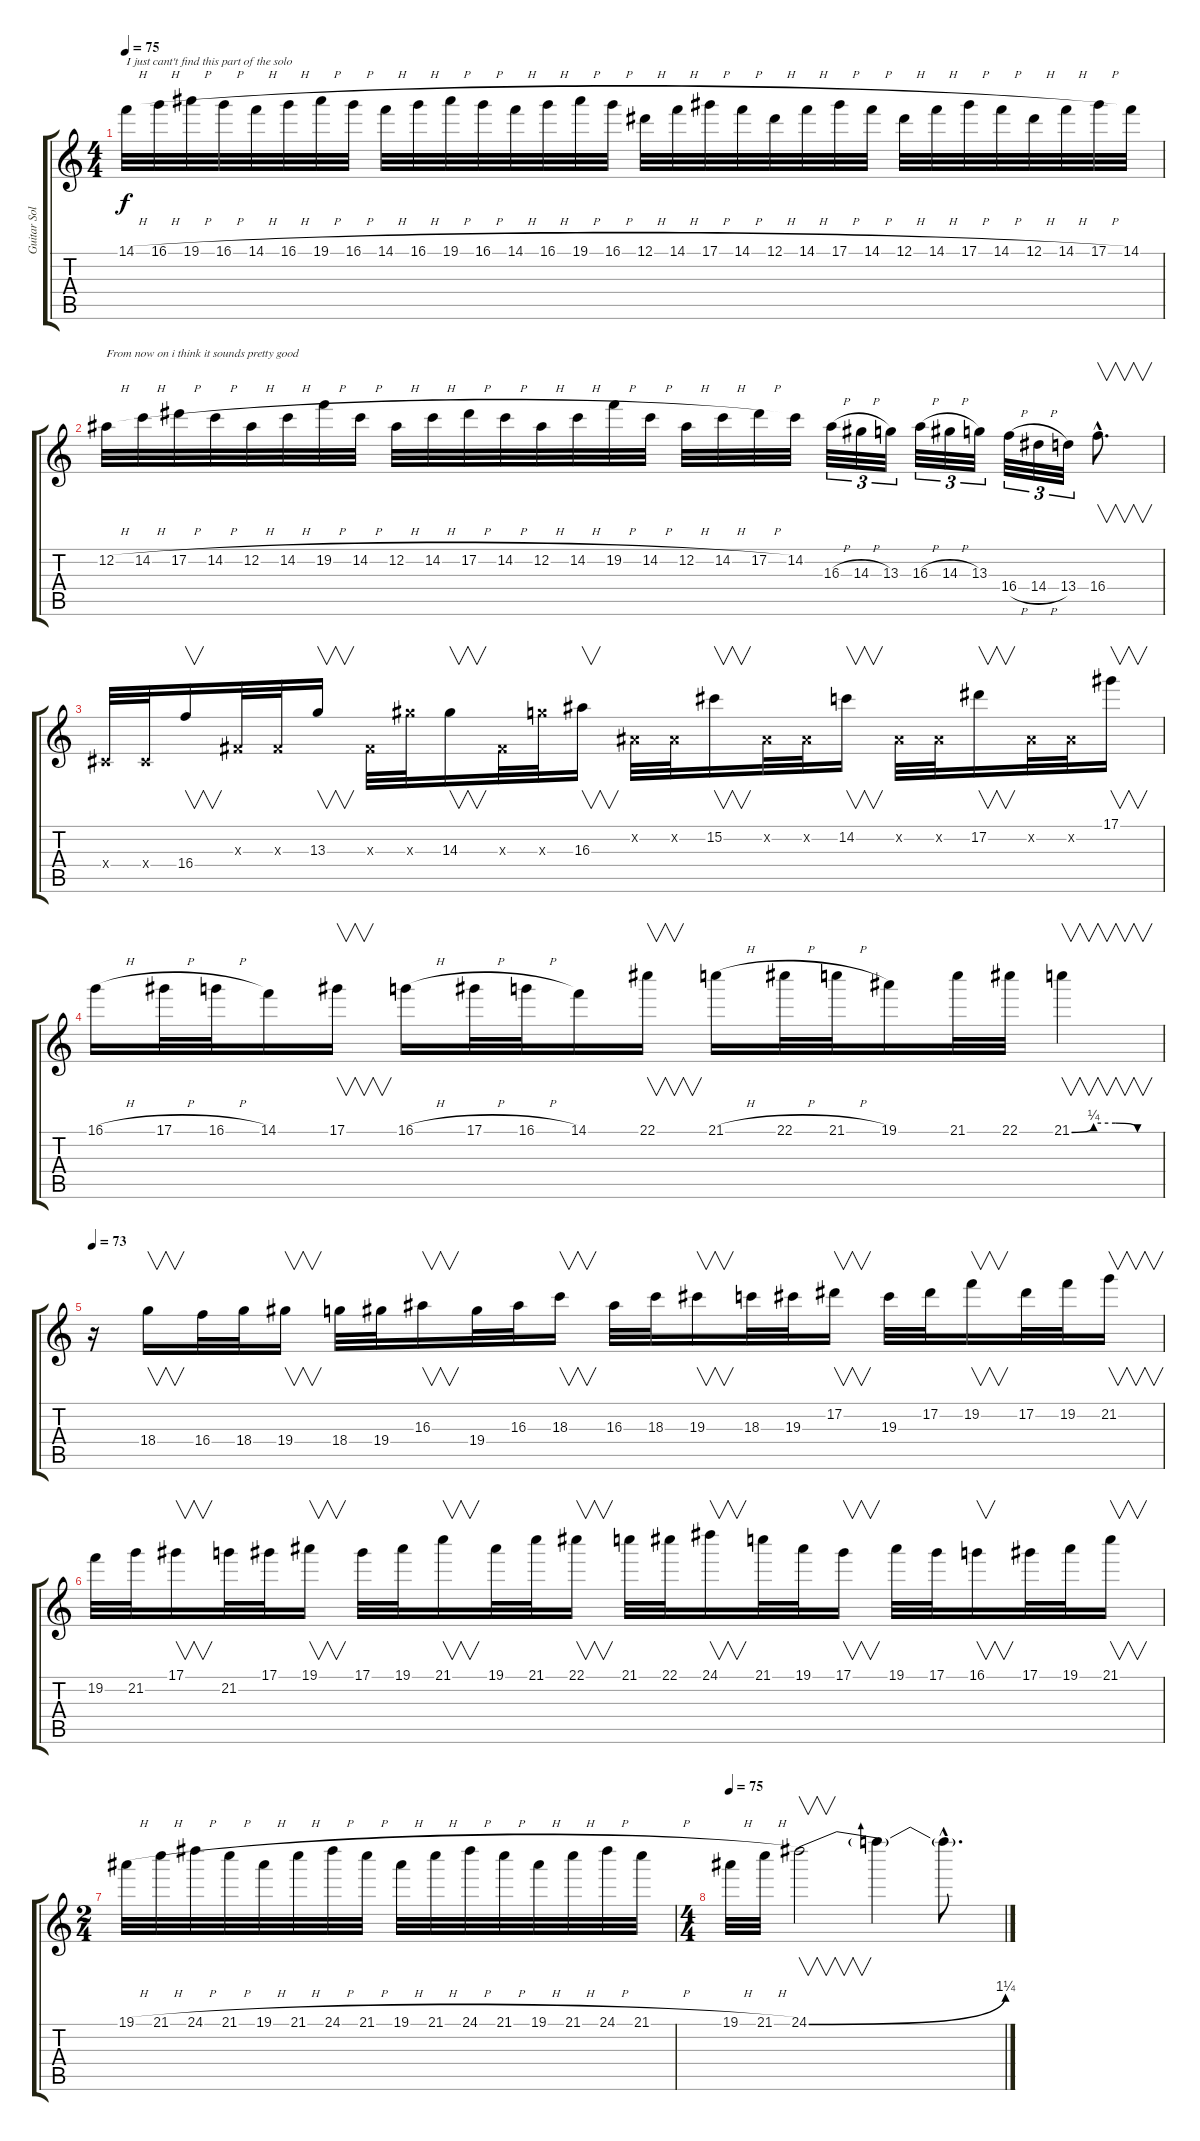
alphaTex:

\track ("Guitar Solo" "Guitar Sol") {instrument overdrivenguitar}
\staff {score tabs}
\tuning (Eb4 Bb3 Gb3 Db3 Ab2 Eb2) {hide}
\ts (4 4)
\tempo 75
\clef g2
\ks c
14.1{h}.32{txt "I just cant't find this part of the solo" dy f} 16.1{h}.32 19.1{h}.32 16.1{h}.32 14.1{h}.32 16.1{h}.32 19.1{h}.32 16.1{h}.32 14.1{h}.32 16.1{h}.32 19.1{h}.32 16.1{h}.32 14.1{h}.32 16.1{h}.32 19.1{h}.32 16.1{h}.32 12.1{h}.32 14.1{h}.32 17.1{h}.32 14.1{h}.32 12.1{h}.32 14.1{h}.32 17.1{h}.32 14.1{h}.32 12.1{h}.32 14.1{h}.32 17.1{h}.32 14.1{h}.32 12.1{h}.32 14.1{h}.32 17.1{h}.32 14.1.32 |
12.2{h}.32{txt "From now on i think it sounds pretty good"} 14.2{h}.32 17.2{h}.32 14.2{h}.32 12.2{h}.32 14.2{h}.32 19.2{h}.32 14.2{h}.32 12.2{h}.32 14.2{h}.32 17.2{h}.32 14.2{h}.32 12.2{h}.32 14.2{h}.32 19.2{h}.32 14.2{h}.32 12.2{h}.32 14.2{h}.32 17.2{h}.32 14.2.32 16.3{h}.32{tu (3 2)} 14.3{h}.32{tu (3 2)} 13.3.32{tu (3 2)} 16.3{h}.32{tu (3 2)} 14.3{h}.32{tu (3 2)} 13.3.32{tu (3 2)} 16.4{h}.32{tu (3 2)} 14.4{h}.32{tu (3 2)} 13.4.32{tu (3 2)} 16.4{hac}.8{v d} |
0.4{x}.32 0.4{x}.32 16.4.16{v} 0.3{x}.32 0.3{x}.32 13.3.16{v} 0.3{x}.32 14.3{x}.32 14.3.16{v} 0.3{x}.32 13.3{x}.32 16.3.16{v} 0.2{x}.32 0.2{x}.32 15.2.16{v} 0.2{x}.32 0.2{x}.32 14.2.16{v} 0.2{x}.32 0.2{x}.32 17.2.16{v} 0.2{x}.32 0.2{x}.32 17.1.16{v} |
16.1{h}.16 17.1{h}.32 16.1{h}.32 14.1.16 17.1.16{v} 16.1{h}.16 17.1{h}.32 16.1{h}.32 14.1.16 22.1.16{v} 21.1{h}.16 22.1{h}.32 21.1{h}.32 19.1.16 21.1.32 22.1.32 21.1{be (custom 0 0 15 1 30 1 45 0 60 0)}.4{v} |
\tempo 73
r.16 18.4.16{v} 16.4.32 18.4.32 19.4.16{v} 18.4.32 19.4.32 16.3.16{v} 19.4.32 16.3.32 18.3.16{v} 16.3.32 18.3.32 19.3.16{v} 18.3.32 19.3.32 17.2.16{v} 19.3.32 17.2.32 19.2.16{v} 17.2.32 19.2.32 21.2.16{v} |
19.2.32 21.2.32 17.1.16{v} 21.2.32 17.1.32 19.1.16{v} 17.1.32 19.1.32 21.1.16{v} 19.1.32 21.1.32 22.1.16{v} 21.1.32 22.1.32 24.1.16{v} 21.1.32 19.1.32 17.1.16{v} 19.1.32 17.1.32 16.1.16{v} 17.1.32 19.1.32 21.1.16{v} |
\ts (2 4)
19.1{h}.32 21.1{h}.32 24.1{h}.32 21.1{h}.32 19.1{h}.32 21.1{h}.32 24.1{h}.32 21.1{h}.32 19.1{h}.32 21.1{h}.32 24.1{h}.32 21.1{h}.32 19.1{h}.32 21.1{h}.32 24.1{h}.32 21.1{h}.32 |
\ts (4 4)
\tempo 75
19.1{h}.32 21.1{h}.32 24.1{be (bend 0 0 60 5)}.2{v} 24.1{t}.4 24.1{hac t}.8{d}
